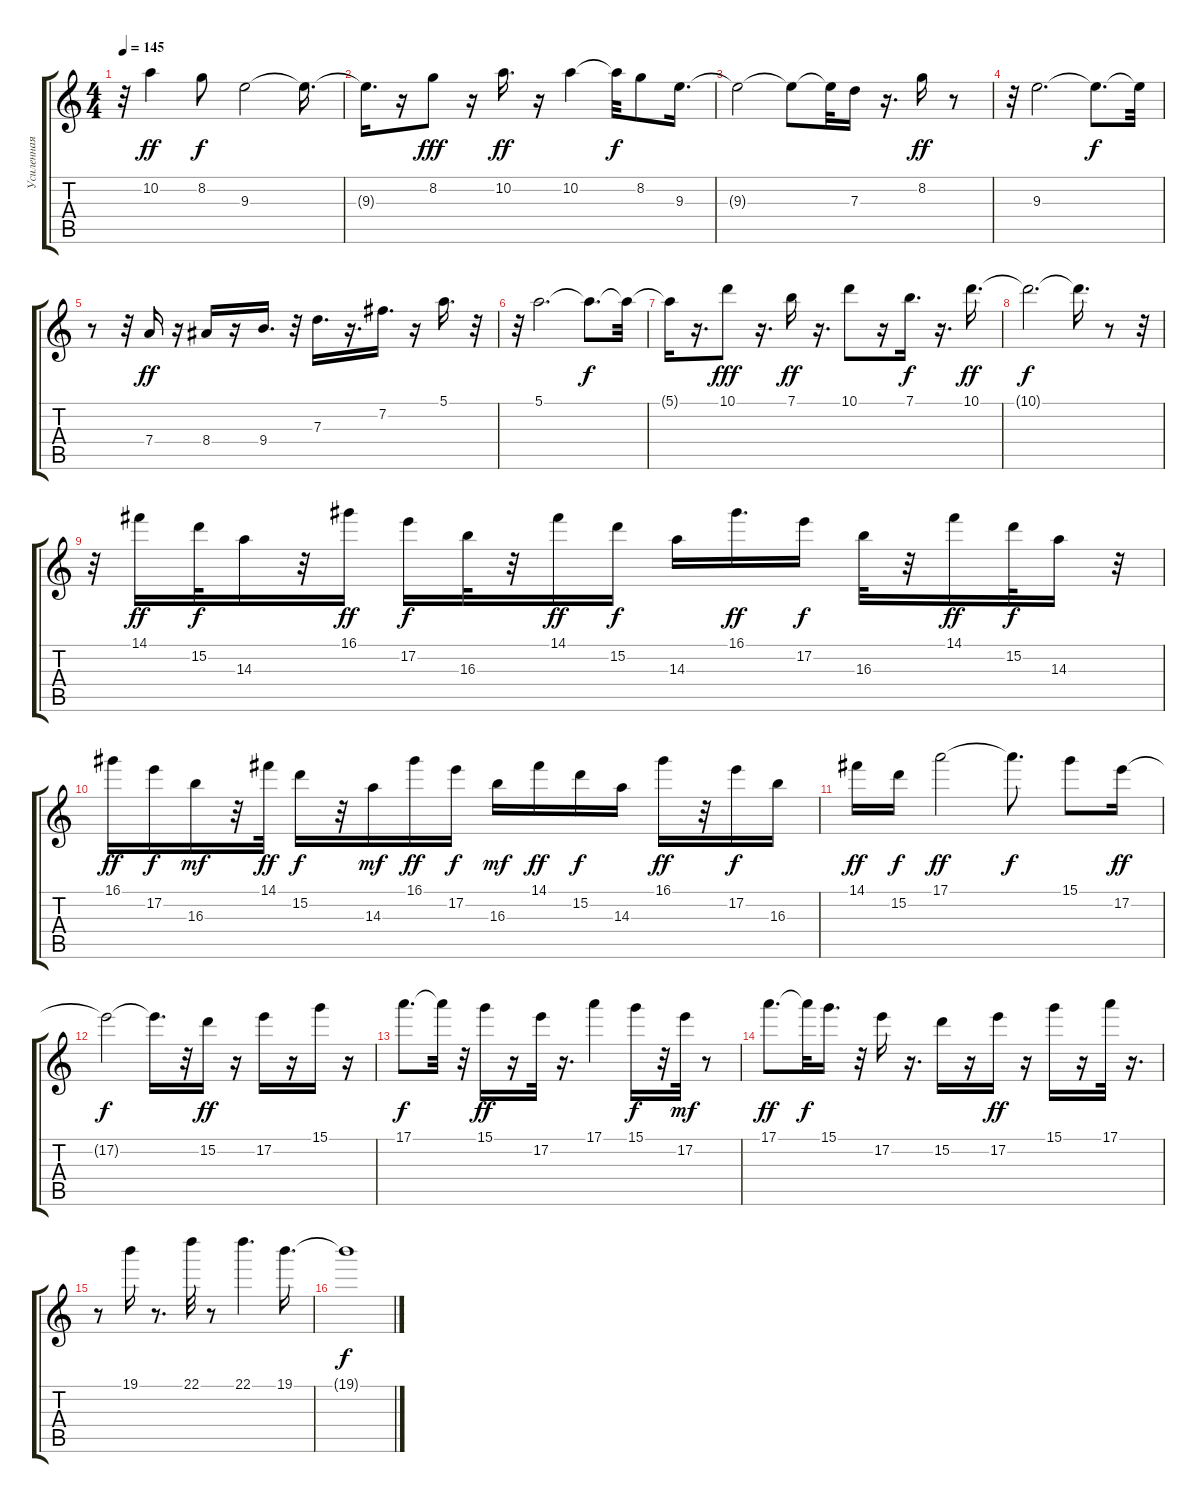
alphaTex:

\track ("Усиленная Гитара" "Усиленная ") {instrument overdrivenguitar}
\staff {score tabs}
\tuning (E4 B3 G3 D3 A2 E2) {hide}
\ts (4 4)
\tempo 145
\clef g2
\ks c
r.32{dy fff} 10.2.4{dy ff} 8.2.8{dy f} 9.3.2 9.3{t}.16{d} |
9.3{t}.16{d} r.16 8.2.8{dy fff} r.16 10.2.16{d dy ff} r.16 10.2.4 10.2{t}.32{dy f} 8.2.8 9.3.16{d} |
9.3{t}.2 9.3{t}.8 9.3{t}.32 7.3.16 r.16{d} 8.2.16{dy ff} r.8 |
r.32 9.3.2{d} 9.3{t}.8{d dy f} 9.3{t}.32 |
r.8 r.32 7.4.16{dy ff} r.16 8.4.16 r.16 9.4.16{d} r.32 7.3.16{d} r.16{d} 7.2.16{d} r.16 5.1.16{d} r.32 |
r.32 5.1.2{d} 5.1{t}.8{d dy f} 5.1{t}.32 |
5.1{t}.16 r.16{d} 10.1.8{dy fff} r.16{d} 7.1.16{dy ff} r.16{d} 10.1.8 r.16 7.1.16{d dy f} r.16{d} 10.1.16{d dy ff} |
10.1{t}.2{d dy f} 10.1{t}.16{d} r.8 r.32 |
r.32 14.1.16{dy ff} 15.2.32{dy f} 14.3.16 r.32 16.1.16{dy ff} 17.2.16{dy f} 16.3.32 r.32 14.1.16{dy ff} 15.2.16{dy f} 14.3.16 16.1.16{d dy ff} 17.2.16{dy f} 16.3.32 r.32 14.1.16{dy ff} 15.2.32{dy f} 14.3.16 r.32 |
16.1.16{dy ff} 17.2.16{dy f} 16.3.16{dy mf} r.32 14.1.32{dy ff} 15.2.16{dy f} r.32 14.3.16{dy mf} 16.1.16{dy ff} 17.2.16{dy f} 16.3.16{dy mf} 14.1.16{dy ff} 15.2.16{dy f} 14.3.16 16.1.16{dy ff} r.32 17.2.16{dy f} 16.3.16 |
14.1.16{dy ff} 15.2.16{dy f} 17.1.2{dy ff} 17.1{t}.8{d dy f} 15.1.8 17.2.16{dy ff} |
17.2{t}.2{dy f} 17.2{t}.16{d} r.32 15.2.16{dy ff} r.16 17.2.16 r.16 15.1.16 r.16 |
17.1.8{d dy f} 17.1{t}.32 r.32 15.1.16{dy ff} r.16 17.2.32 r.16{d} 17.1.4 15.1.16{dy f} r.32 17.2.32{dy mf} r.8 |
17.1.8{d dy ff} 17.1{t}.32{dy f} 15.1.16{d} r.32 17.2.16 r.16{d} 15.2.16 r.16 17.2.16{dy ff} r.16 15.1.16 r.16 17.1.32 r.16{d} |
r.8 19.1.16 r.8{d} 22.1.32 r.8 22.1.4{d} 19.1.16{d} |
19.1{t}.1{dy f}
